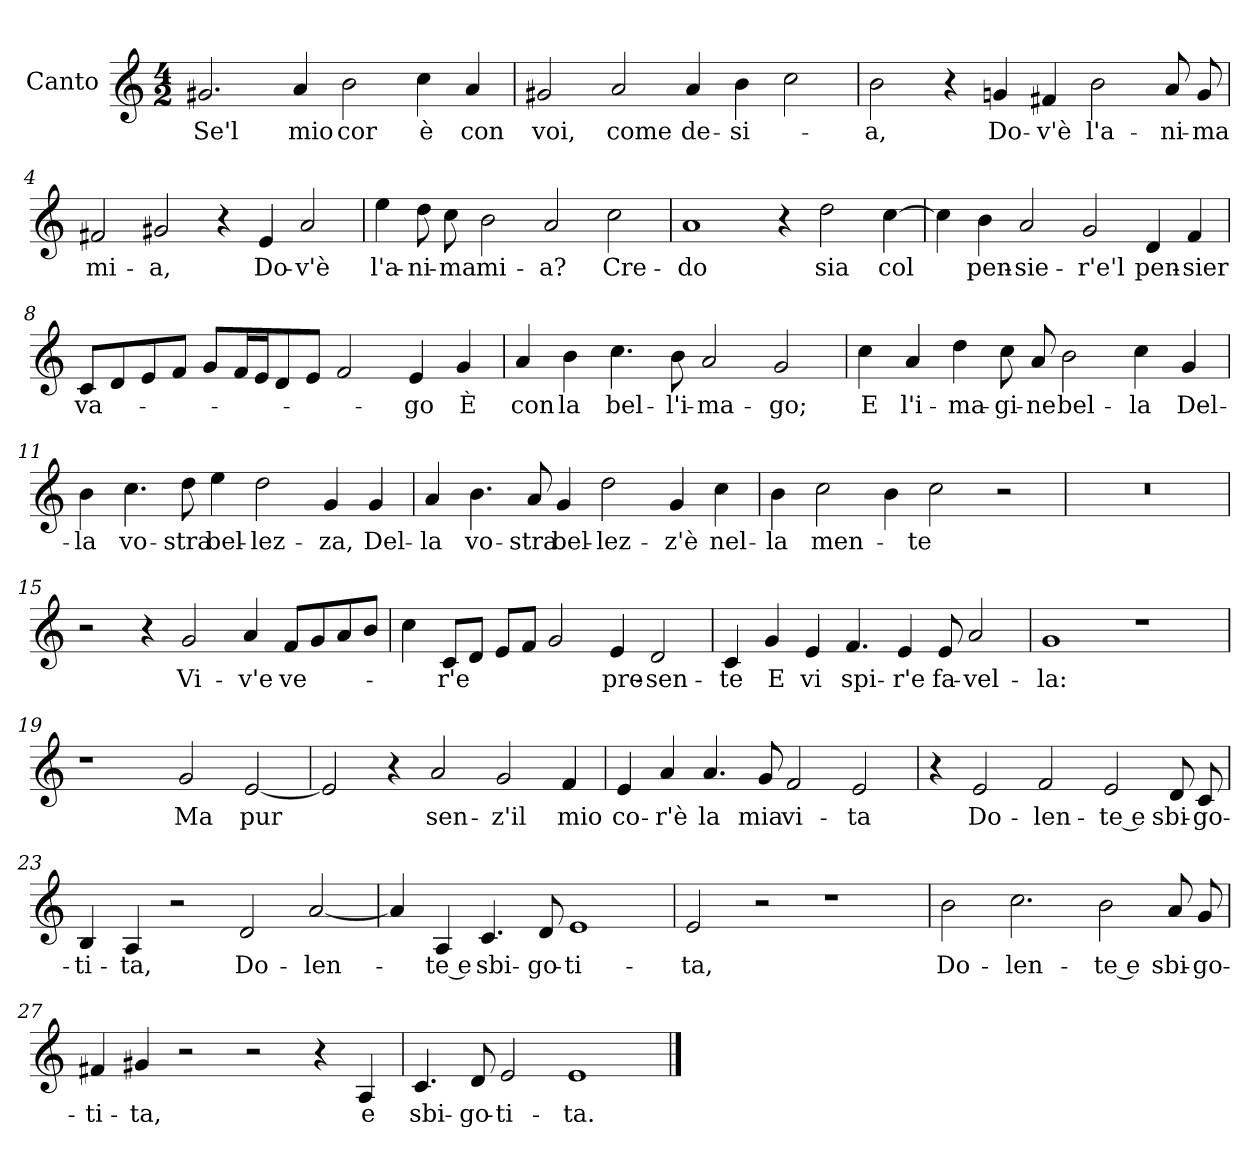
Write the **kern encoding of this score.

**kern	**text
*part1	*part1
*staff1	*staff1
*I"Canto	*
*clefG2	*
*k[]	*
*M4/2	*
=1	=1
2.g#X	Se'l
4a	mio
2b	cor
4cc	è
4a	con
=2	=2
2g#X	voi,
2a	come
4a	de-
4b	-si-
2cc	.
=3	=3
2b	-a,
4r	.
4gn	Do-
4f#X	-v'è
2b	l'a-
8a	-ni-
8g	-ma
=4	=4
2f#X	mi-
2g#X	-a,
4r	.
4e	Do-
2a	-v'è
=5	=5
4ee	l'a-
8dd	-ni-
8cc	-ma
2b	mi-
2a	-a?
2cc	Cre-
=6	=6
1a	-do
4r	.
2dd	sia
[4cc	col
=7	=7
4cc]	.
4b	pen-
2a	-sie-
2g	-r'e'l
4d	pen-
4f	-sier
=8	=8
8cL	va-
8d	.
8e	.
8fJ	.
8gL	.
16fL	.
16eJ	.
8d	.
8eJ	.
2f	.
4e	-go
4g	È
=9	=9
4a	con
4b	la
4.cc	bel-
8b	-l'i-
2a	-ma-
2g	-go;
=10	=10
4cc	E
4a	l'i-
4dd	-ma-
8cc	-gi-
8a	-ne
2b	bel-
4cc	-la
4g	Del-
=11	=11
4b	-la
4.cc	vo-
8dd	-stra
4ee	bel-
2dd	-lez-
4g	-za,
4g	Del-
=12	=12
4a	-la
4.b	vo-
8a	-stra
4g	bel-
2dd	-lez-
4g	-z'è
4cc	nel-
=13	=13
4b	-la
2cc	men-
4b	.
2cc	-te
2r	.
=14	=14
0r	.
=15	=15
2r	.
4r	.
2g	Vi-
4a	-v'e
8fL	ve-
8g	.
8a	.
8bJ	.
=16	=16
4cc	.
8cL	-r'e
8dJ	.
8eL	.
8fJ	.
2g	.
4e	pre-
2d	-sen-
=17	=17
4c	-te
4g	E
4e	vi
4.f	spi-
4e	-r'e
8e	fa-
2a	-vel-
=18	=18
1g	-la:
1r	.
=19	=19
1r	.
2g	Ma
[2e	pur
=20	=20
2e]	.
4r	.
2a	sen-
2g	-z'il
4f	mio
=21	=21
4e	co-
4a	-r'è
4.a	la
8g	mia
2f	vi-
2e	-ta
=22	=22
4r	.
2e	Do-
2f	-len-
2e	-te e
8d	sbi-
8c	-go-
=23	=23
4B	-ti-
4A	-ta,
2r	.
2d	Do-
[2a	-len-
=24	=24
4a]	.
4A	-te e
4.c	sbi-
8d	-go-
1e	-ti-
=25	=25
2e	-ta,
2r	.
1r	.
=26	=26
2b	Do-
2.cc	-len-
2b	-te e
8a	sbi-
8g	-go-
=27	=27
4f#X	-ti-
4g#X	-ta,
2r	.
2r	.
4r	.
4A	e
=28	=28
4.c	sbi-
8d	-go-
2e	-ti-
1e	-ta.
==	==
*-	*-
